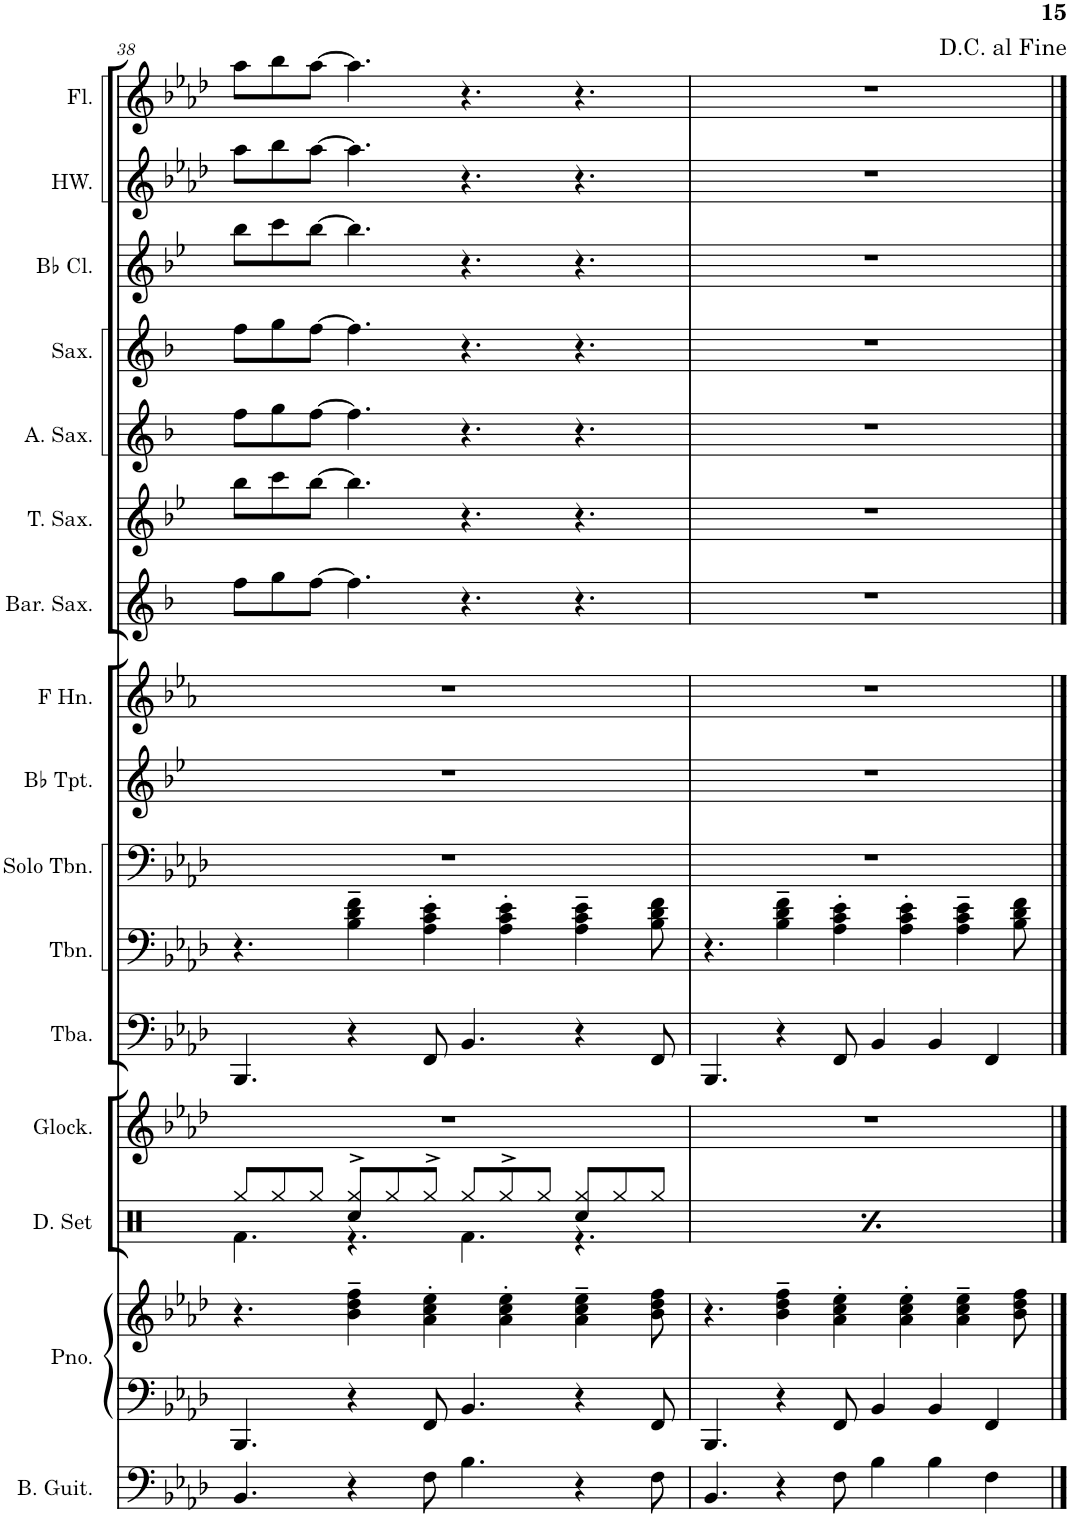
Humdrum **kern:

**kern	**kern	**kern	**kern	**kern	**kern	**kern	**kern	**kern	**kern	**kern	**kern
*part11	*part10	*part10	*part9	*part8	*part7	*part6	*part5	*part4	*part3	*part2	*part1
*staff12	*staff11	*staff10	*staff9	*staff8	*staff7	*staff6	*staff5	*staff4	*staff3	*staff2	*staff1
*I"Bass Guitar	*I"Piano	*	*I"Tuba	*I"Trombone	*I"Baritone Saxophone	*I"Tenor Saxophone	*I"Alto Saxophone	*I"Saxophones	*I"Bb Clarinet	*I"High Woodwinds	*I"Flute
*I'B. Guit.	*I'Pno.	*	*I'Tba.	*I'Tbn.	*I'Bar. Sax.	*I'T. Sax.	*I'A. Sax.	*I'Sax.	*I'Bb Cl.	*I'HW.	*I'Fl.
!!LO:PB:g=z
*clefF4	*clefF4	*clefG2	*clefF4	*clefF4	*clefG2	*clefG2	*clefG2	*clefG2	*clefG2	*clefG2	*clefG2
*Trd7c12	*	*	*	*	*Trd12c21	*Trd8c14	*Trd5c9	*Trd5c9	*Trd1c2	*	*
*k[b-e-a-d-]	*k[b-e-a-d-]	*k[b-e-a-d-]	*k[b-e-a-d-]	*k[b-e-a-d-]	*k[b-]	*k[b-e-]	*k[b-]	*k[b-]	*k[b-e-]	*k[b-e-a-d-]	*k[b-e-a-d-]
*M12/8	*M12/8	*M12/8	*M12/8	*M12/8	*M12/8	*M12/8	*M12/8	*M12/8	*M12/8	*M12/8	*M12/8
=38	=38	=38	=38	=38	=38	=38	=38	=38	=38	=38	=38
4.BB-/	4.BBB-/	4.r	4.BBB-/	4.r	8ff\L	8bb-\L	8ff\L	8ff\L	8bb-\L	8aa-\L	8aa-\L
.	.	.	.	.	8gg\	8ccc\	8gg\	8gg\	8ccc\	8bb-\	8bb-\
.	.	.	.	.	[8ff\J	[8bb-\J	[8ff\J	[8ff\J	[8bb-\J	[8aa-\J	[8aa-\J
4r	4r	4b-\~ 4dd-\~ 4ff\~	4r	4B-\~ 4d-\~ 4f\~	4.ff\]	4.bb-\]	4.ff\]	4.ff\]	4.bb-\]	4.aa-\]	4.aa-\]
8F\	8FF/	4a-\' 4cc\' 4ee-\'	8FF/	4A-\' 4c\' 4e-\'	.	.	.	.	.	.	.
4.B-\	4.BB-/	.	4.BB-/	.	4.r	4.r	4.r	4.r	4.r	4.r	4.r
.	.	4a-\' 4cc\' 4ee-\'	.	4A-\' 4c\' 4e-\'	.	.	.	.	.	.	.
4r	4r	4a-\~ 4cc\~ 4ee-\~	4r	4A-\~ 4c\~ 4e-\~	4.r	4.r	4.r	4.r	4.r	4.r	4.r
8F\	8FF/	8b-\ 8dd-\ 8ff\	8FF/	8B-\ 8d-\ 8f\	.	.	.	.	.	.	.
=39	=39	=39	=39	=39	=39	=39	=39	=39	=39	=39	=39
4.BB-/	4.BBB-/	4.r	4.BBB-/	4.r	1.r	1.r	1.r	1.r	1.r	1.r	1.r
4r	4r	4b-\~ 4dd-\~ 4ff\~	4r	4B-\~ 4d-\~ 4f\~	.	.	.	.	.	.	.
8F\	8FF/	4a-\' 4cc\' 4ee-\'	8FF/	4A-\' 4c\' 4e-\'	.	.	.	.	.	.	.
4B-\	4BB-/	.	4BB-/	.	.	.	.	.	.	.	.
.	.	4a-\' 4cc\' 4ee-\'	.	4A-\' 4c\' 4e-\'	.	.	.	.	.	.	.
4B-\	4BB-/	.	4BB-/	.	.	.	.	.	.	.	.
.	.	4a-\~ 4cc\~ 4ee-\~	.	4A-\~ 4c\~ 4e-\~	.	.	.	.	.	.	.
4F\	4FF/	.	4FF/	.	.	.	.	.	.	.	.
.	.	8b-\ 8dd-\ 8ff\	.	8B-\ 8d-\ 8f\	.	.	.	.	.	.	.
==	==	==	==	==	==	==	==	==	==	==	==
*-	*-	*-	*-	*-	*-	*-	*-	*-	*-	*-	*-
